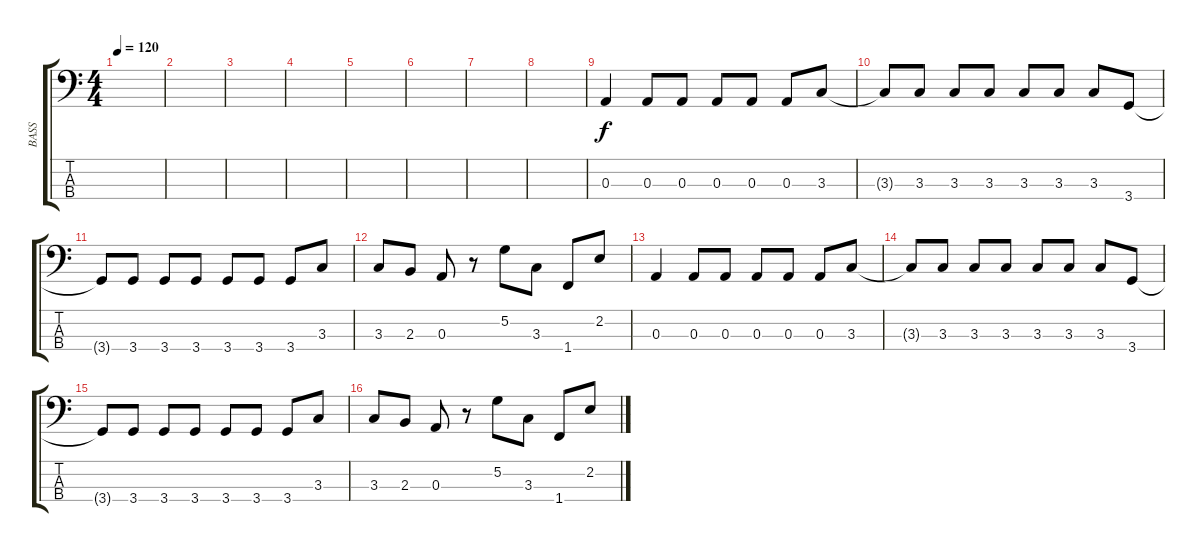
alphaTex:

\track ("BASS" "BASS") {instrument electricbassfinger}
\staff {score tabs}
\tuning (G2 D2 A1 E1) {hide}
\ts (4 4)
\tempo 120
\clef f4
\ks c
|
|
|
|
|
|
|
|
0.3.4 0.3.8 0.3.8 0.3.8 0.3.8 0.3.8 3.3.8 |
3.3{t}.8 3.3.8 3.3.8 3.3.8 3.3.8 3.3.8 3.3.8 3.4.8 |
3.4{t}.8 3.4.8 3.4.8 3.4.8 3.4.8 3.4.8 3.4.8 3.3.8 |
3.3.8 2.3.8 0.3.8 r.8 5.2.8 3.3.8 1.4.8 2.2.8 |
0.3.4 0.3.8 0.3.8 0.3.8 0.3.8 0.3.8 3.3.8 |
3.3{t}.8 3.3.8 3.3.8 3.3.8 3.3.8 3.3.8 3.3.8 3.4.8 |
3.4{t}.8 3.4.8 3.4.8 3.4.8 3.4.8 3.4.8 3.4.8 3.3.8 |
3.3.8 2.3.8 0.3.8 r.8 5.2.8 3.3.8 1.4.8 2.2.8
